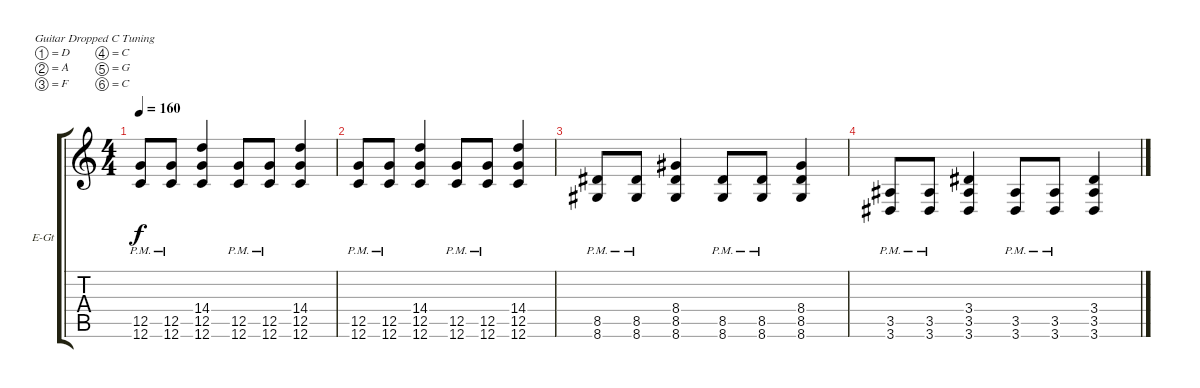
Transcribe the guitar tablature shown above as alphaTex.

\defaultSystemsLayout 4
\bracketExtendMode groupsimilarinstruments
\firstSystemTrackNameOrientation horizontal
\otherSystemsTrackNameOrientation horizontal
\track ("Electric Guitar" "E-Gt") {solo instrument distortionguitar}
\staff {score tabs}
\tuning (D4 A3 F3 C3 G2 C2)
\ts (4 4)
\tempo 160
\clef g2
\scale
0.333333
\ks c
(12.6{pm} 12.5{pm}).8{dy f} (12.6{pm} 12.5{pm}).8 (12.6 12.5 14.4).4 (12.6{pm} 12.5{pm}).8 (12.6{pm} 12.5{pm}).8 (12.6 12.5 14.4).4 |
\scale
0.333333 (12.6{pm} 12.5{pm}).8 (12.6{pm} 12.5{pm}).8 (12.6 12.5 14.4).4 (12.6{pm} 12.5{pm}).8 (12.6{pm} 12.5{pm}).8 (12.6 12.5 14.4).4 |
\scale
0.333333 (8.6{pm} 8.5{pm}).8 (8.6{pm} 8.5{pm}).8 (8.6 8.5 8.4).4 (8.6{pm} 8.5{pm}).8 (8.6{pm} 8.5{pm}).8 (8.6 8.5 8.4).4 |
\scale
0.333333 (3.6{pm} 3.5{pm}).8 (3.6{pm} 3.5{pm}).8 (3.6 3.5 3.4).4 (3.6{pm} 3.5{pm}).8 (3.6{pm} 3.5{pm}).8 (3.6 3.5 3.4).4 |
\scale
0.333333 |
\scale
0.333333 |
\scale
0.333333 |
\scale
0.333333 |
\scale
0.333333 |
\scale
0.333333 |
\scale
0.333333 |
\scale
0.333333 |
\scale
0.333333 |
\scale
0.333333 |
\scale
0.333333 |
\scale
0.333333
